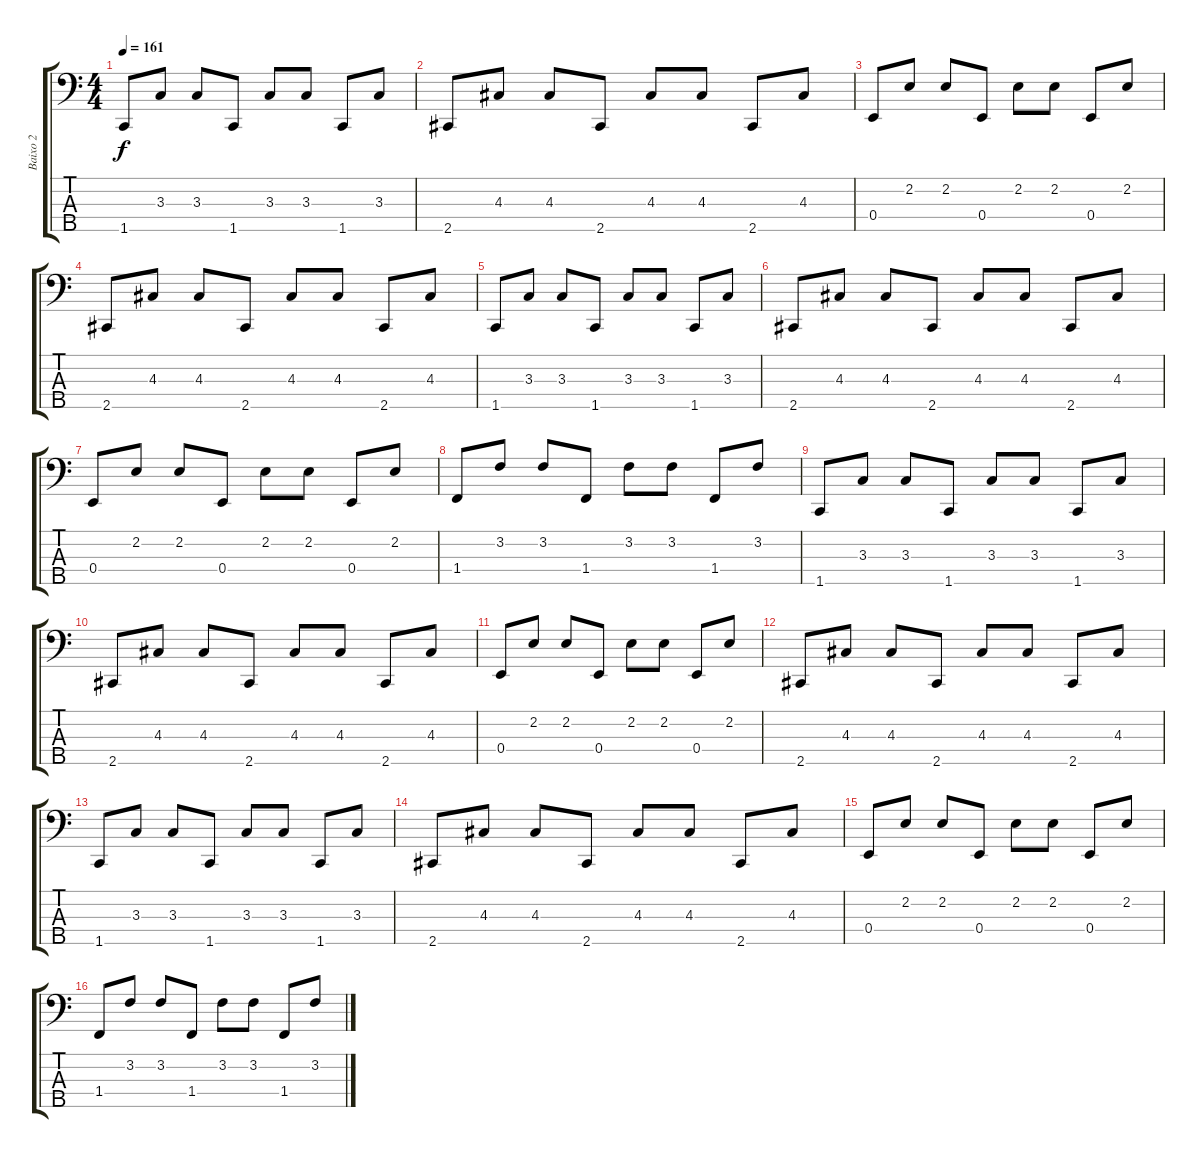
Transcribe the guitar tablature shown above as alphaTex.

\track ("Baixo 2" "Baixo 2") {instrument synthbass1}
\staff {score tabs}
\tuning (G2 D2 A1 E1 B0) {hide}
\ts (4 4)
\tempo 161
\clef f4
\ks c
1.5.8{dy f instrument synthbass1} 3.3.8 3.3.8 1.5.8 3.3.8 3.3.8 1.5.8 3.3.8 |
2.5.8 4.3.8 4.3.8 2.5.8 4.3.8 4.3.8 2.5.8 4.3.8 |
0.4.8 2.2.8 2.2.8 0.4.8 2.2.8 2.2.8 0.4.8 2.2.8 |
2.5.8 4.3.8 4.3.8 2.5.8 4.3.8 4.3.8 2.5.8 4.3.8 |
1.5.8 3.3.8 3.3.8 1.5.8 3.3.8 3.3.8 1.5.8 3.3.8 |
2.5.8 4.3.8 4.3.8 2.5.8 4.3.8 4.3.8 2.5.8 4.3.8 |
0.4.8 2.2.8 2.2.8 0.4.8 2.2.8 2.2.8 0.4.8 2.2.8 |
1.4.8 3.2.8 3.2.8 1.4.8 3.2.8 3.2.8 1.4.8 3.2.8 |
1.5.8 3.3.8 3.3.8 1.5.8 3.3.8 3.3.8 1.5.8 3.3.8 |
2.5.8 4.3.8 4.3.8 2.5.8 4.3.8 4.3.8 2.5.8 4.3.8 |
0.4.8 2.2.8 2.2.8 0.4.8 2.2.8 2.2.8 0.4.8 2.2.8 |
2.5.8 4.3.8 4.3.8 2.5.8 4.3.8 4.3.8 2.5.8 4.3.8 |
1.5.8 3.3.8 3.3.8 1.5.8 3.3.8 3.3.8 1.5.8 3.3.8 |
2.5.8 4.3.8 4.3.8 2.5.8 4.3.8 4.3.8 2.5.8 4.3.8 |
0.4.8 2.2.8 2.2.8 0.4.8 2.2.8 2.2.8 0.4.8 2.2.8 |
1.4.8 3.2.8 3.2.8 1.4.8 3.2.8 3.2.8 1.4.8 3.2.8
